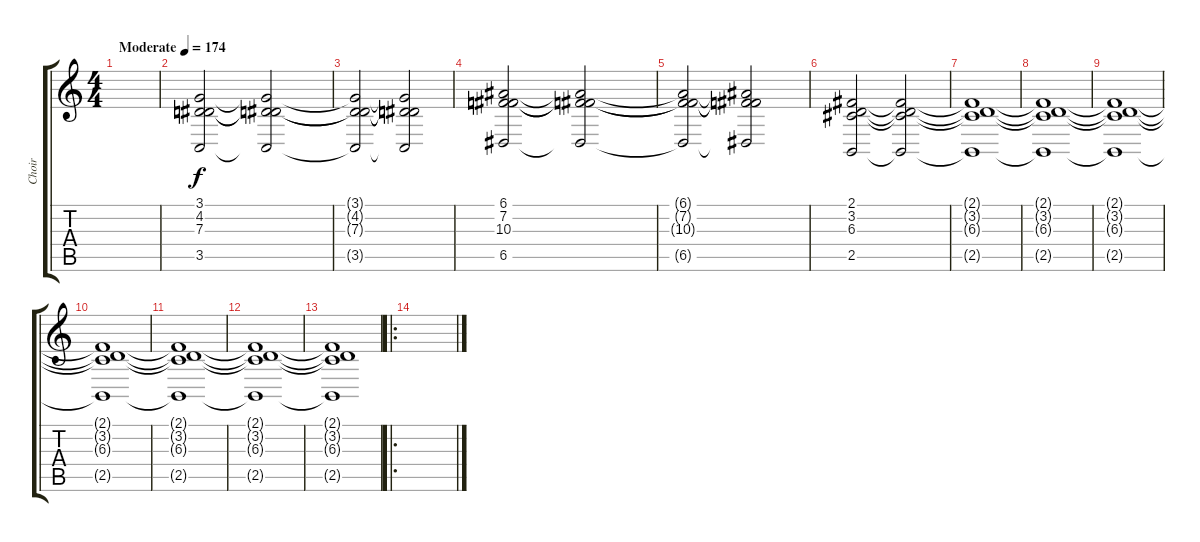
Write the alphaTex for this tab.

\track ("Choir" "Choir") {instrument choiraahs}
\staff {score tabs}
\tuning (E4 B3 G3 D3 A2 E2) {hide}
\ts (4 4)
\tempo (174 "Moderate")
\clef g2
\ks c
|
(3.1 4.2 7.3 3.5).2{volume 9} (3.1{t} 4.2{t} 7.3{t} 3.5{t}).2{volume 5} |
(3.1{t} 4.2{t} 7.3{t} 3.5{t}).2 (3.1{t} 4.2{t} 7.3{t} 3.5{t}).2{volume 2} |
(6.1 7.2 10.3 6.5).2{volume 9} (6.1{t} 7.2{t} 10.3{t} 6.5{t}).2{volume 5} |
(6.1{t} 7.2{t} 10.3{t} 6.5{t}).2 (6.1{t} 7.2{t} 10.3{t} 6.5{t}).2{volume 2} |
(2.1 3.2 6.3 2.5).2{volume 9} (2.1{t} 3.2{t} 6.3{t} 2.5{t}).2{volume 5} |
(2.1{t} 3.2{t} 6.3{t} 2.5{t}).1 |
(2.1{t} 3.2{t} 6.3{t} 2.5{t}).1 |
(2.1{t} 3.2{t} 6.3{t} 2.5{t}).1 |
(2.1{t} 3.2{t} 6.3{t} 2.5{t}).1{volume 2} |
(2.1{t} 3.2{t} 6.3{t} 2.5{t}).1 |
(2.1{t} 3.2{t} 6.3{t} 2.5{t}).1 |
(2.1{t} 3.2{t} 6.3{t} 2.5{t}).1 |
\ro
